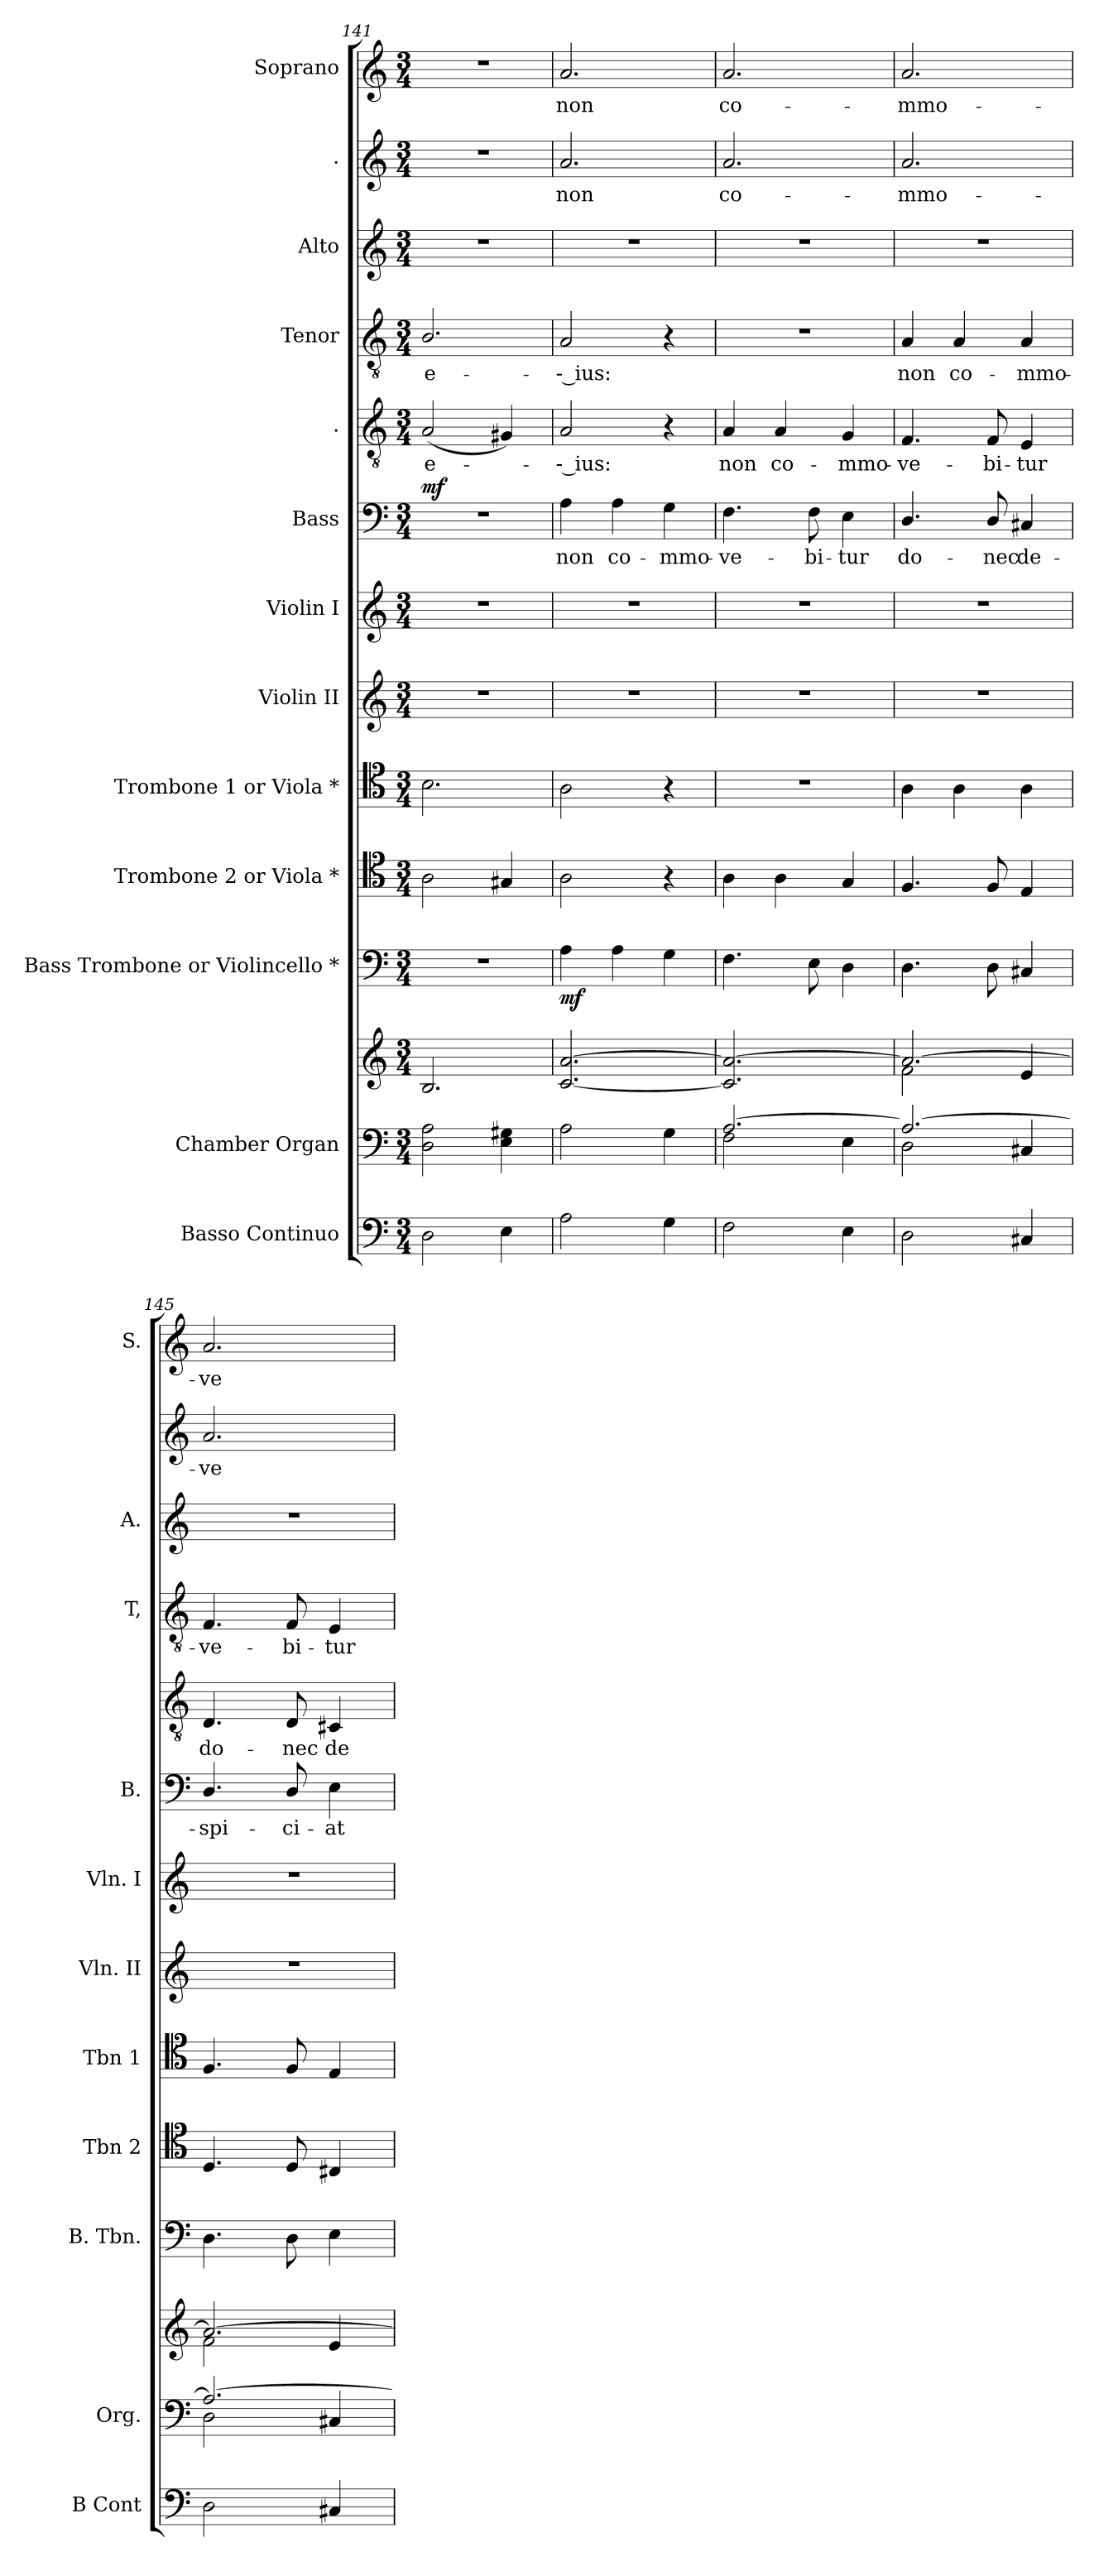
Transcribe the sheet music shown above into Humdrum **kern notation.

**kern	**kern	**kern	**kern	**dynam	**kern	**kern	**kern	**kern	**kern	**text	**dynam	**kern	**text	**kern	**text	**kern	**kern	**text	**kern	**text
*part13	*part12	*part12	*part11	*part11	*part10	*part9	*part8	*part7	*part6	*part6	*part6	*part5	*part5	*part4	*part4	*part3	*part2	*part2	*part1	*part1
*staff14	*staff13	*staff12	*staff11	*staff11	*staff10	*staff9	*staff8	*staff7	*staff6	*staff6	*staff6	*staff5	*staff5	*staff4	*staff4	*staff3	*staff2	*staff2	*staff1	*staff1
*I"Basso  Continuo	*I"Chamber  Organ	*	*I"Bass Trombone or Violincello *	*	*I"Trombone 2 or Viola *	*I"Trombone 1 or Viola *	*I"Violin II	*I"Violin I	*I"Bass	*	*	*I".	*	*I"Tenor	*	*I"Alto	*I".	*	*I"Soprano	*
*I'B Cont	*I'Org.	*	*I'B. Tbn.	*	*I'Tbn 2	*I'Tbn 1	*I'Vln. II	*I'Vln. I	*I'B.	*	*	*	*	*I'T,	*	*I'A.	*	*	*I'S.	*
*clefF4	*clefF4	*clefG2	*clefF4	*	*clefC4	*clefC4	*clefG2	*clefG2	*clefF4	*	*	*clefGv2	*	*clefGv2	*	*clefG2	*clefG2	*	*clefG2	*
*ITrd7c12	*	*	*	*	*	*	*	*	*	*	*	*ITrd7c12	*	*ITrd7c12	*	*	*	*	*	*
*k[]	*k[]	*k[]	*k[]	*	*k[]	*k[]	*k[]	*k[]	*k[]	*	*	*k[]	*	*k[]	*	*k[]	*k[]	*	*k[]	*
*M3/4	*M3/4	*M3/4	*M3/4	*	*M3/4	*M3/4	*M3/4	*M3/4	*M3/4	*	*	*M3/4	*	*M3/4	*	*M3/4	*M3/4	*	*M3/4	*
=141	=141	=141	=141	=141	=141	=141	=141	=141	=141	=141	=141	=141	=141	=141	=141	=141	=141	=141	=141	=141
!	!	!	!	!	!	!	!	!	!	!	!LO:DY:b	!	!LO:LY:b	!	!LO:LY:b	!	!	!	!	!
2DD\	2D\ 2A\	2.B/	2.r	.	2A\	2.B\	2.r	2.r	2.r	.	mf	(<2AA/	e-	2.BB/	e-	2.r	2.r	.	2.r	.
4EE\	4E\ 4G#X\	.	.	.	4G#X/	.	.	.	.	.	.	4GG#X/)	.	.	.	.	.	.	.	.
!!LO:PB:g=z
=142	=142	=142	=142	=142	=142	=142	=142	=142	=142	=142	=142	=142	=142	=142	=142	=142	=142	=142	=142	=142
!	!	!	!	!LO:DY:b	!	!	!	!	!	!LO:LY:b	!	!	!LO:LY:b	!	!LO:LY:b	!	!	!LO:LY:b	!	!LO:LY:b
2AA\	2A\	[2.c/ [2.a/	4A\	mf	2A\	2A\	2.r	2.r	4A\	non	.	2AA/	-- ius:	2AA/	-- ius:	2.r	2.a/	non	2.a/	non
!	!	!	!	!	!	!	!	!	!	!LO:LY:b	!	!	!	!	!	!	!	!	!	!
.	.	.	4A\	.	.	.	.	.	4A\	co-	.	.	.	.	.	.	.	.	.	.
!	!	!	!	!	!	!	!	!	!	!LO:LY:b	!	!	!	!	!	!	!	!	!	!
4GG\	4G\	.	4G\	.	4r	4r	.	.	4G\	-mmo-	.	4r	.	4r	.	.	.	.	.	.
=143	=143	=143	=143	=143	=143	=143	=143	=143	=143	=143	=143	=143	=143	=143	=143	=143	=143	=143	=143	=143
*	*^	*	*	*	*	*	*	*	*	*	*	*	*	*	*	*	*	*	*	*
!	!	!	!	!	!	!	!	!	!	!	!LO:LY:b	!	!	!LO:LY:b	!	!	!	!	!LO:LY:b	!	!LO:LY:b
2FF\	[2.A/	2F\	2.c/] 2.a/_	4.F\	.	4A\	2.r	2.r	2.r	4.F\	-ve-	.	4AA/	non	2.r	.	2.r	2.a/	co-	2.a/	co-
!	!	!	!	!	!	!	!	!	!	!	!	!	!	!LO:LY:b	!	!	!	!	!	!	!
.	.	.	.	.	.	4A\	.	.	.	.	.	.	4AA/	co-	.	.	.	.	.	.	.
!	!	!	!	!	!	!	!	!	!	!	!LO:LY:b	!	!	!	!	!	!	!	!	!	!
.	.	.	.	8E\	.	.	.	.	.	8F\	-bi-	.	.	.	.	.	.	.	.	.	.
!	!	!	!	!	!	!	!	!	!	!	!LO:LY:b	!	!	!LO:LY:b	!	!	!	!	!	!	!
4EE\	.	4E\	.	4D\	.	4G/	.	.	.	4E\	-tur	.	4GG/	-mmo-	.	.	.	.	.	.	.
=144	=144	=144	=144	=144	=144	=144	=144	=144	=144	=144	=144	=144	=144	=144	=144	=144	=144	=144	=144	=144	=144
*	*	*	*^	*	*	*	*	*	*	*	*	*	*	*	*	*	*	*	*	*	*
!	!	!	!	!	!	!	!	!	!	!	!	!LO:LY:b	!	!	!LO:LY:b	!	!LO:LY:b	!	!	!LO:LY:b	!	!LO:LY:b
2DD\	2.A/_	2D\	2.a/_	2f\	4.D\	.	4.F/	4A\	2.r	2.r	4.D/	do-	.	4.FF/	-ve-	4AA/	non	2.r	2.a/	-mmo-	2.a/	-mmo-
!	!	!	!	!	!	!	!	!	!	!	!	!	!	!	!	!	!LO:LY:b	!	!	!	!	!
.	.	.	.	.	.	.	.	4A\	.	.	.	.	.	.	.	4AA/	co-	.	.	.	.	.
!	!	!	!	!	!	!	!	!	!	!	!	!LO:LY:b	!	!	!LO:LY:b	!	!	!	!	!	!	!
.	.	.	.	.	8D\	.	8F/	.	.	.	8D/	-nec	.	8FF/	-bi-	.	.	.	.	.	.	.
!	!	!	!	!	!	!	!	!	!	!	!	!LO:LY:b	!	!	!LO:LY:b	!	!LO:LY:b	!	!	!	!	!
4CC#X/	.	4C#X/	.	4e/	4C#X/	.	4E/	4A\	.	.	4C#X/	de-	.	4EE/	-tur	4AA/	-mmo-	.	.	.	.	.
=145	=145	=145	=145	=145	=145	=145	=145	=145	=145	=145	=145	=145	=145	=145	=145	=145	=145	=145	=145	=145	=145	=145
!	!	!	!	!	!	!	!	!	!	!	!	!LO:LY:b	!	!	!LO:LY:b	!	!LO:LY:b	!	!	!LO:LY:b	!	!LO:LY:b
2DD\	2.A/_	2D\	2.a/_	2f\	4.D\	.	4.D/	4.F/	2.r	2.r	4.D/	-spi-	.	4.DD/	do-	4.FF/	-ve-	2.r	2.a/	-ve-	2.a/	-ve-
!	!	!	!	!	!	!	!	!	!	!	!	!LO:LY:b	!	!	!LO:LY:b	!	!LO:LY:b	!	!	!	!	!
.	.	.	.	.	8D\	.	8D/	8F/	.	.	8D/	-ci-	.	8DD/	-nec	8FF/	-bi-	.	.	.	.	.
!	!	!	!	!	!	!	!	!	!	!	!	!LO:LY:b	!	!	!LO:LY:b	!	!LO:LY:b	!	!	!	!	!
4CC#X/	.	4C#X/	.	4e/	4E\	.	4C#X/	4E/	.	.	4E\	-at	.	4CC#X/	de-	4EE/	-tur	.	.	.	.	.
*	*v	*v	*	*	*	*	*	*	*	*	*	*	*	*	*	*	*	*	*	*	*	*
*	*	*v	*v	*	*	*	*	*	*	*	*	*	*	*	*	*	*	*	*	*	*
=	=	=	=	=	=	=	=	=	=	=	=	=	=	=	=	=	=	=	=	=
*-	*-	*-	*-	*-	*-	*-	*-	*-	*-	*-	*-	*-	*-	*-	*-	*-	*-	*-	*-	*-
